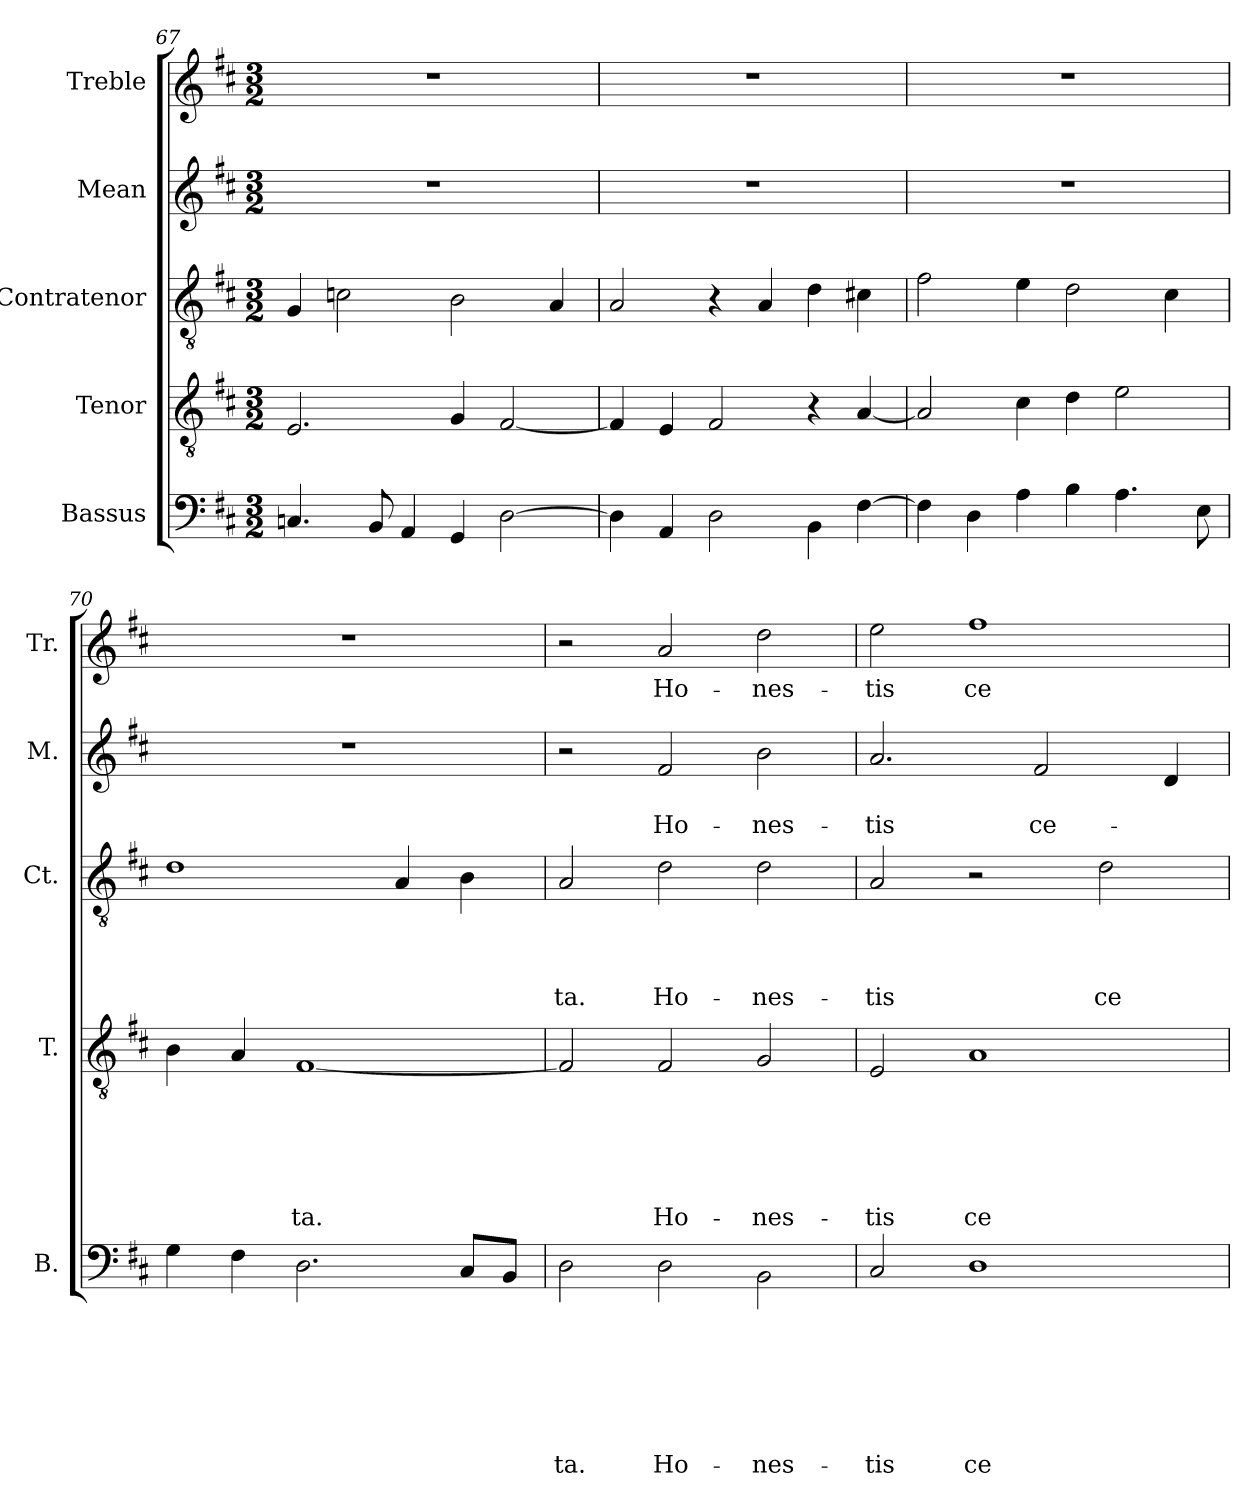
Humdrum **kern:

**kern	**text	**text	**text	**text	**text	**text	**text	**kern	**text	**text	**text	**text	**text	**text	**kern	**text	**text	**text	**text	**kern	**text	**text	**kern	**text
*part5	*part5	*part5	*part5	*part5	*part5	*part5	*part5	*part4	*part4	*part4	*part4	*part4	*part4	*part4	*part3	*part3	*part3	*part3	*part3	*part2	*part2	*part2	*part1	*part1
*staff5	*staff5	*staff5	*staff5	*staff5	*staff5	*staff5	*staff5	*staff4	*staff4	*staff4	*staff4	*staff4	*staff4	*staff4	*staff3	*staff3	*staff3	*staff3	*staff3	*staff2	*staff2	*staff2	*staff1	*staff1
*I"Bassus	*	*	*	*	*	*	*	*I"Tenor	*	*	*	*	*	*	*I"Contratenor	*	*	*	*	*I"Mean	*	*	*I"Treble	*
*I'B.	*	*	*	*	*	*	*	*I'T.	*	*	*	*	*	*	*I'Ct.	*	*	*	*	*I'M.	*	*	*I'Tr.	*
*clefF4	*	*	*	*	*	*	*	*clefGv2	*	*	*	*	*	*	*clefGv2	*	*	*	*	*clefG2	*	*	*clefG2	*
*k[f#c#]	*	*	*	*	*	*	*	*k[f#c#]	*	*	*	*	*	*	*k[f#c#]	*	*	*	*	*k[f#c#]	*	*	*k[f#c#]	*
*D:	*	*	*	*	*	*	*	*D:	*	*	*	*	*	*	*D:	*	*	*	*	*D:	*	*	*D:	*
*M3/2	*	*	*	*	*	*	*	*M3/2	*	*	*	*	*	*	*M3/2	*	*	*	*	*M3/2	*	*	*M3/2	*
=67	=67	=67	=67	=67	=67	=67	=67	=67	=67	=67	=67	=67	=67	=67	=67	=67	=67	=67	=67	=67	=67	=67	=67	=67
4.Cn/	.	.	.	.	.	.	.	2.E/	.	.	.	.	.	.	4G/	.	.	.	.	1.r	.	.	1.r	.
.	.	.	.	.	.	.	.	.	.	.	.	.	.	.	2cn\	.	.	.	.	.	.	.	.	.
8BB/	.	.	.	.	.	.	.	.	.	.	.	.	.	.	.	.	.	.	.	.	.	.	.	.
4AA/	.	.	.	.	.	.	.	.	.	.	.	.	.	.	.	.	.	.	.	.	.	.	.	.
4GG/	.	.	.	.	.	.	.	4G/	.	.	.	.	.	.	2B\	.	.	.	.	.	.	.	.	.
[<2D\	.	.	.	.	.	.	.	[<2F#/	.	.	.	.	.	.	.	.	.	.	.	.	.	.	.	.
.	.	.	.	.	.	.	.	.	.	.	.	.	.	.	4A/	.	.	.	.	.	.	.	.	.
!!LO:LB:g=z
=68	=68	=68	=68	=68	=68	=68	=68	=68	=68	=68	=68	=68	=68	=68	=68	=68	=68	=68	=68	=68	=68	=68	=68	=68
4D\]	.	.	.	.	.	.	.	4F#/]	.	.	.	.	.	.	2A/	.	.	.	.	1.r	.	.	1.r	.
4AA/	.	.	.	.	.	.	.	4E/	.	.	.	.	.	.	.	.	.	.	.	.	.	.	.	.
2D\	.	.	.	.	.	.	.	2F#/	.	.	.	.	.	.	4r	.	.	.	.	.	.	.	.	.
.	.	.	.	.	.	.	.	.	.	.	.	.	.	.	4A/	.	.	.	.	.	.	.	.	.
4BB\	.	.	.	.	.	.	.	4r	.	.	.	.	.	.	4d\	.	.	.	.	.	.	.	.	.
[>4F#\	.	.	.	.	.	.	.	[<4A/	.	.	.	.	.	.	4c#X\	.	.	.	.	.	.	.	.	.
=69	=69	=69	=69	=69	=69	=69	=69	=69	=69	=69	=69	=69	=69	=69	=69	=69	=69	=69	=69	=69	=69	=69	=69	=69
4F#\]	.	.	.	.	.	.	.	2A/]	.	.	.	.	.	.	2f#\	.	.	.	.	1.r	.	.	1.r	.
4D\	.	.	.	.	.	.	.	.	.	.	.	.	.	.	.	.	.	.	.	.	.	.	.	.
4A\	.	.	.	.	.	.	.	4c#\	.	.	.	.	.	.	4e\	.	.	.	.	.	.	.	.	.
4B\	.	.	.	.	.	.	.	4d\	.	.	.	.	.	.	2d\	.	.	.	.	.	.	.	.	.
4.A\	.	.	.	.	.	.	.	2e\	.	.	.	.	.	.	.	.	.	.	.	.	.	.	.	.
.	.	.	.	.	.	.	.	.	.	.	.	.	.	.	4c#\	.	.	.	.	.	.	.	.	.
8E\	.	.	.	.	.	.	.	.	.	.	.	.	.	.	.	.	.	.	.	.	.	.	.	.
=70	=70	=70	=70	=70	=70	=70	=70	=70	=70	=70	=70	=70	=70	=70	=70	=70	=70	=70	=70	=70	=70	=70	=70	=70
4G\	.	.	.	.	.	.	.	4B\	.	.	.	.	.	.	1d	.	.	.	.	1.r	.	.	1.r	.
4F#\	.	.	.	.	.	.	.	4A/	.	.	.	.	.	.	.	.	.	.	.	.	.	.	.	.
!	!	!	!	!	!	!	!	!	!	!	!	!	!	!LO:LY:b	!	!	!	!	!	!	!	!	!	!
2.D\	.	.	.	.	.	.	.	[>1F#	.	.	.	.	.	-ta.	.	.	.	.	.	.	.	.	.	.
.	.	.	.	.	.	.	.	.	.	.	.	.	.	.	4A/	.	.	.	.	.	.	.	.	.
8C#/L	.	.	.	.	.	.	.	.	.	.	.	.	.	.	4B\	.	.	.	.	.	.	.	.	.
8BB/J	.	.	.	.	.	.	.	.	.	.	.	.	.	.	.	.	.	.	.	.	.	.	.	.
!!LO:PB:g=z
=71	=71	=71	=71	=71	=71	=71	=71	=71	=71	=71	=71	=71	=71	=71	=71	=71	=71	=71	=71	=71	=71	=71	=71	=71
!	!	!	!	!	!	!	!LO:LY:b	!	!	!	!	!	!	!	!	!	!	!	!LO:LY:b	!	!	!	!	!
2D\	.	.	.	.	.	.	-ta.	2F#/]	.	.	.	.	.	.	2A/	.	.	.	-ta.	2r	.	.	2r	.
!	!	!	!	!	!	!	!LO:LY:b	!	!	!	!	!	!	!LO:LY:b	!	!	!	!	!LO:LY:b	!	!	!LO:LY:b	!	!LO:LY:b
2D\	.	.	.	.	.	.	Ho-	2F#/	.	.	.	.	.	Ho-	2d\	.	.	.	Ho-	2f#/	.	Ho-	2a/	Ho-
!	!	!	!	!	!	!	!LO:LY:b	!	!	!	!	!	!	!LO:LY:b	!	!	!	!	!LO:LY:b	!	!	!LO:LY:b	!	!LO:LY:b
2BB\	.	.	.	.	.	.	-nes-	2G/	.	.	.	.	.	-nes-	2d\	.	.	.	-nes-	2b\	.	-nes-	2dd\	-nes-
=72	=72	=72	=72	=72	=72	=72	=72	=72	=72	=72	=72	=72	=72	=72	=72	=72	=72	=72	=72	=72	=72	=72	=72	=72
!	!	!	!	!	!	!	!LO:LY:b	!	!	!	!	!	!	!LO:LY:b	!	!	!	!	!LO:LY:b	!	!	!LO:LY:b	!	!LO:LY:b
2C#/	.	.	.	.	.	.	-tis	2E/	.	.	.	.	.	-tis	2A/	.	.	.	-tis	2.a/	.	-tis	2ee\	-tis
!	!	!	!	!	!	!	!LO:LY:b	!	!	!	!	!	!	!LO:LY:b	!	!	!	!	!	!	!	!	!	!LO:LY:b
1D	.	.	.	.	.	.	ce-	1A	.	.	.	.	.	ce-	2r	.	.	.	.	.	.	.	1ff#	ce-
!	!	!	!	!	!	!	!	!	!	!	!	!	!	!	!	!	!	!	!	!	!	!LO:LY:b	!	!
.	.	.	.	.	.	.	.	.	.	.	.	.	.	.	.	.	.	.	.	2f#/	.	ce-	.	.
!	!	!	!	!	!	!	!	!	!	!	!	!	!	!	!	!	!	!	!LO:LY:b	!	!	!	!	!
.	.	.	.	.	.	.	.	.	.	.	.	.	.	.	2d\	.	.	.	ce-	.	.	.	.	.
.	.	.	.	.	.	.	.	.	.	.	.	.	.	.	.	.	.	.	.	4d/	.	.	.	.
=	=	=	=	=	=	=	=	=	=	=	=	=	=	=	=	=	=	=	=	=	=	=	=	=
*-	*-	*-	*-	*-	*-	*-	*-	*-	*-	*-	*-	*-	*-	*-	*-	*-	*-	*-	*-	*-	*-	*-	*-	*-
